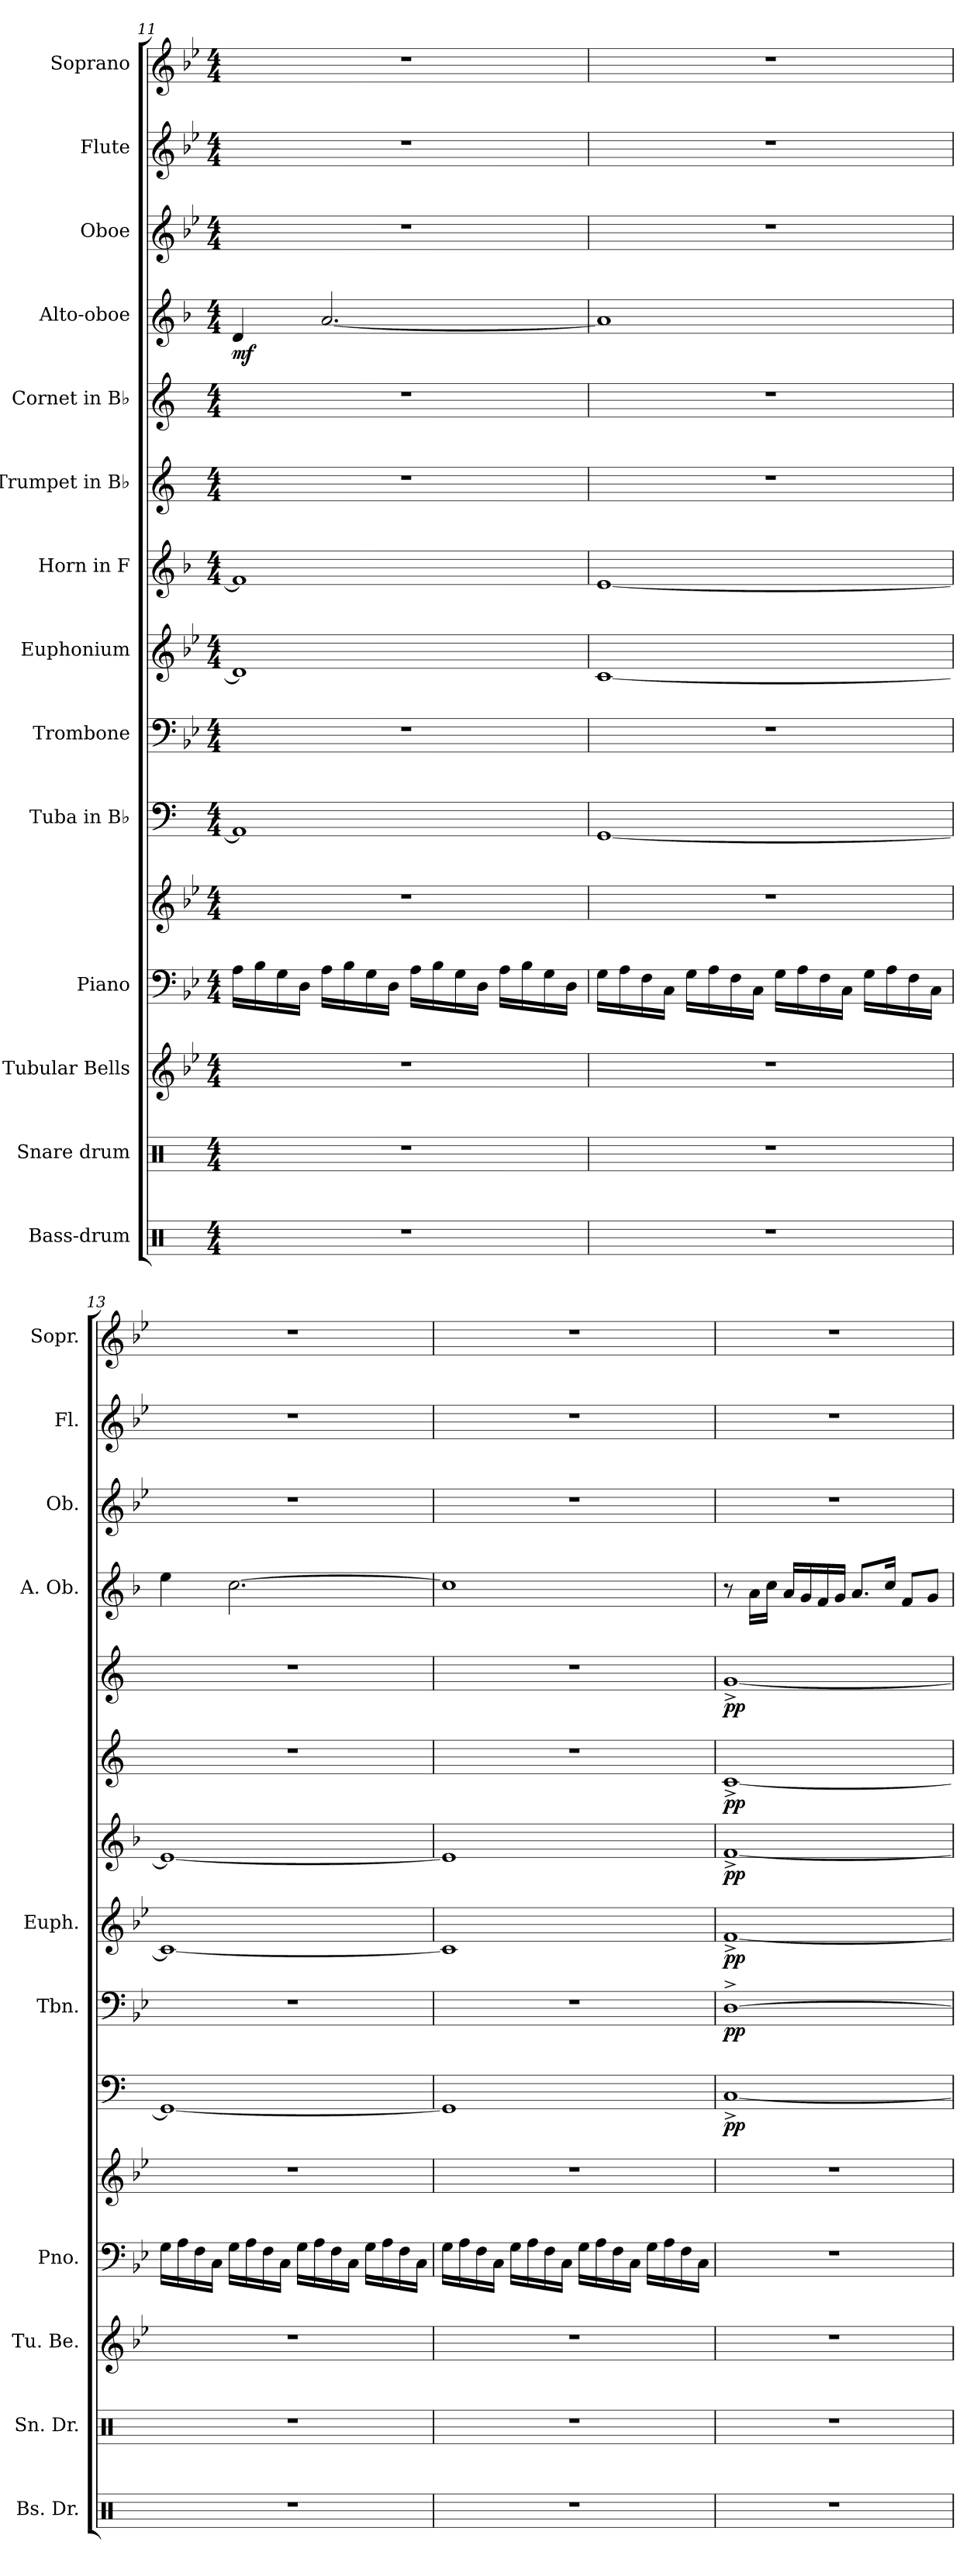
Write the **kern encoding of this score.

**kern	**kern	**kern	**kern	**kern	**kern	**dynam	**kern	**dynam	**kern	**dynam	**kern	**dynam	**kern	**dynam	**kern	**dynam	**kern	**dynam	**kern	**kern	**kern
*part14	*part13	*part12	*part11	*part11	*part10	*part10	*part9	*part9	*part8	*part8	*part7	*part7	*part6	*part6	*part5	*part5	*part4	*part4	*part3	*part2	*part1
*staff15	*staff14	*staff13	*staff12	*staff11	*staff10	*staff10	*staff9	*staff9	*staff8	*staff8	*staff7	*staff7	*staff6	*staff6	*staff5	*staff5	*staff4	*staff4	*staff3	*staff2	*staff1
*I"Bass-drum	*I"Snare drum	*I"Tubular Bells	*I"Piano	*	*I"Tuba in B♭	*	*I"Trombone	*	*I"Euphonium	*	*I"Horn in F	*	*I"Trumpet in B♭	*	*I"Cornet in B♭	*	*I"Alto-oboe	*	*I"Oboe	*I"Flute	*I"Soprano
*I'Bs. Dr.	*I'Sn. Dr.	*I'Tu. Be.	*I'Pno.	*	*	*	*I'Tbn.	*	*I'Euph.	*	*	*	*	*	*	*	*I'A. Ob.	*	*I'Ob.	*I'Fl.	*I'Sopr.
*clefX	*clefX	*clefG2	*clefF4	*clefG2	*clefF4	*	*clefF4	*	*clefG2	*	*clefG2	*	*clefG2	*	*clefG2	*	*clefG2	*	*clefG2	*clefG2	*clefG2
*	*	*	*	*	*ITrd1c2	*	*	*	*ITrd8c14	*	*ITrd4c7	*	*ITrd1c2	*	*ITrd1c2	*	*ITrd4c7	*	*	*	*
*k[]	*k[]	*k[b-e-]	*k[b-e-]	*k[b-e-]	*k[b-e-]	*	*k[b-e-]	*	*k[b-e-]	*	*k[b-e-]	*	*k[b-e-]	*	*k[b-e-]	*	*k[b-e-]	*	*k[b-e-]	*k[b-e-]	*k[b-e-]
*M4/4	*M4/4	*M4/4	*M4/4	*M4/4	*M4/4	*	*M4/4	*	*M4/4	*	*M4/4	*	*M4/4	*	*M4/4	*	*M4/4	*	*M4/4	*M4/4	*M4/4
=11	=11	=11	=11	=11	=11	=11	=11	=11	=11	=11	=11	=11	=11	=11	=11	=11	=11	=11	=11	=11	=11
!	!	!	!	!	!	!	!	!	!	!	!	!	!	!	!	!	!	!LO:DY:b	!	!	!
1r	1r	1r	16A\LL	1r	1GG]	.	1r	.	1D]	.	1B-]	.	1r	.	1r	.	4G/	mf	1r	1r	1r
.	.	.	16B-\	.	.	.	.	.	.	.	.	.	.	.	.	.	.	.	.	.	.
.	.	.	16G\	.	.	.	.	.	.	.	.	.	.	.	.	.	.	.	.	.	.
.	.	.	16D\JJ	.	.	.	.	.	.	.	.	.	.	.	.	.	.	.	.	.	.
.	.	.	16A\LL	.	.	.	.	.	.	.	.	.	.	.	.	.	[2.d/	.	.	.	.
.	.	.	16B-\	.	.	.	.	.	.	.	.	.	.	.	.	.	.	.	.	.	.
.	.	.	16G\	.	.	.	.	.	.	.	.	.	.	.	.	.	.	.	.	.	.
.	.	.	16D\JJ	.	.	.	.	.	.	.	.	.	.	.	.	.	.	.	.	.	.
.	.	.	16A\LL	.	.	.	.	.	.	.	.	.	.	.	.	.	.	.	.	.	.
.	.	.	16B-\	.	.	.	.	.	.	.	.	.	.	.	.	.	.	.	.	.	.
.	.	.	16G\	.	.	.	.	.	.	.	.	.	.	.	.	.	.	.	.	.	.
.	.	.	16D\JJ	.	.	.	.	.	.	.	.	.	.	.	.	.	.	.	.	.	.
.	.	.	16A\LL	.	.	.	.	.	.	.	.	.	.	.	.	.	.	.	.	.	.
.	.	.	16B-\	.	.	.	.	.	.	.	.	.	.	.	.	.	.	.	.	.	.
.	.	.	16G\	.	.	.	.	.	.	.	.	.	.	.	.	.	.	.	.	.	.
.	.	.	16D\JJ	.	.	.	.	.	.	.	.	.	.	.	.	.	.	.	.	.	.
!!LO:PB:g=z
=12	=12	=12	=12	=12	=12	=12	=12	=12	=12	=12	=12	=12	=12	=12	=12	=12	=12	=12	=12	=12	=12
1r	1r	1r	16G\LL	1r	[1FF	.	1r	.	[1C	.	[1A	.	1r	.	1r	.	1d]	.	1r	1r	1r
.	.	.	16A\	.	.	.	.	.	.	.	.	.	.	.	.	.	.	.	.	.	.
.	.	.	16F\	.	.	.	.	.	.	.	.	.	.	.	.	.	.	.	.	.	.
.	.	.	16C\JJ	.	.	.	.	.	.	.	.	.	.	.	.	.	.	.	.	.	.
.	.	.	16G\LL	.	.	.	.	.	.	.	.	.	.	.	.	.	.	.	.	.	.
.	.	.	16A\	.	.	.	.	.	.	.	.	.	.	.	.	.	.	.	.	.	.
.	.	.	16F\	.	.	.	.	.	.	.	.	.	.	.	.	.	.	.	.	.	.
.	.	.	16C\JJ	.	.	.	.	.	.	.	.	.	.	.	.	.	.	.	.	.	.
.	.	.	16G\LL	.	.	.	.	.	.	.	.	.	.	.	.	.	.	.	.	.	.
.	.	.	16A\	.	.	.	.	.	.	.	.	.	.	.	.	.	.	.	.	.	.
.	.	.	16F\	.	.	.	.	.	.	.	.	.	.	.	.	.	.	.	.	.	.
.	.	.	16C\JJ	.	.	.	.	.	.	.	.	.	.	.	.	.	.	.	.	.	.
.	.	.	16G\LL	.	.	.	.	.	.	.	.	.	.	.	.	.	.	.	.	.	.
.	.	.	16A\	.	.	.	.	.	.	.	.	.	.	.	.	.	.	.	.	.	.
.	.	.	16F\	.	.	.	.	.	.	.	.	.	.	.	.	.	.	.	.	.	.
.	.	.	16C\JJ	.	.	.	.	.	.	.	.	.	.	.	.	.	.	.	.	.	.
=13	=13	=13	=13	=13	=13	=13	=13	=13	=13	=13	=13	=13	=13	=13	=13	=13	=13	=13	=13	=13	=13
1r	1r	1r	16G\LL	1r	1FF_	.	1r	.	1C_	.	1A_	.	1r	.	1r	.	4a\	.	1r	1r	1r
.	.	.	16A\	.	.	.	.	.	.	.	.	.	.	.	.	.	.	.	.	.	.
.	.	.	16F\	.	.	.	.	.	.	.	.	.	.	.	.	.	.	.	.	.	.
.	.	.	16C\JJ	.	.	.	.	.	.	.	.	.	.	.	.	.	.	.	.	.	.
.	.	.	16G\LL	.	.	.	.	.	.	.	.	.	.	.	.	.	[2.f\	.	.	.	.
.	.	.	16A\	.	.	.	.	.	.	.	.	.	.	.	.	.	.	.	.	.	.
.	.	.	16F\	.	.	.	.	.	.	.	.	.	.	.	.	.	.	.	.	.	.
.	.	.	16C\JJ	.	.	.	.	.	.	.	.	.	.	.	.	.	.	.	.	.	.
.	.	.	16G\LL	.	.	.	.	.	.	.	.	.	.	.	.	.	.	.	.	.	.
.	.	.	16A\	.	.	.	.	.	.	.	.	.	.	.	.	.	.	.	.	.	.
.	.	.	16F\	.	.	.	.	.	.	.	.	.	.	.	.	.	.	.	.	.	.
.	.	.	16C\JJ	.	.	.	.	.	.	.	.	.	.	.	.	.	.	.	.	.	.
.	.	.	16G\LL	.	.	.	.	.	.	.	.	.	.	.	.	.	.	.	.	.	.
.	.	.	16A\	.	.	.	.	.	.	.	.	.	.	.	.	.	.	.	.	.	.
.	.	.	16F\	.	.	.	.	.	.	.	.	.	.	.	.	.	.	.	.	.	.
.	.	.	16C\JJ	.	.	.	.	.	.	.	.	.	.	.	.	.	.	.	.	.	.
!!LO:PB:g=z
=14	=14	=14	=14	=14	=14	=14	=14	=14	=14	=14	=14	=14	=14	=14	=14	=14	=14	=14	=14	=14	=14
1r	1r	1r	16G\LL	1r	1FF]	.	1r	.	1C]	.	1A]	.	1r	.	1r	.	1f]	.	1r	1r	1r
.	.	.	16A\	.	.	.	.	.	.	.	.	.	.	.	.	.	.	.	.	.	.
.	.	.	16F\	.	.	.	.	.	.	.	.	.	.	.	.	.	.	.	.	.	.
.	.	.	16C\JJ	.	.	.	.	.	.	.	.	.	.	.	.	.	.	.	.	.	.
.	.	.	16G\LL	.	.	.	.	.	.	.	.	.	.	.	.	.	.	.	.	.	.
.	.	.	16A\	.	.	.	.	.	.	.	.	.	.	.	.	.	.	.	.	.	.
.	.	.	16F\	.	.	.	.	.	.	.	.	.	.	.	.	.	.	.	.	.	.
.	.	.	16C\JJ	.	.	.	.	.	.	.	.	.	.	.	.	.	.	.	.	.	.
.	.	.	16G\LL	.	.	.	.	.	.	.	.	.	.	.	.	.	.	.	.	.	.
.	.	.	16A\	.	.	.	.	.	.	.	.	.	.	.	.	.	.	.	.	.	.
.	.	.	16F\	.	.	.	.	.	.	.	.	.	.	.	.	.	.	.	.	.	.
.	.	.	16C\JJ	.	.	.	.	.	.	.	.	.	.	.	.	.	.	.	.	.	.
.	.	.	16G\LL	.	.	.	.	.	.	.	.	.	.	.	.	.	.	.	.	.	.
.	.	.	16A\	.	.	.	.	.	.	.	.	.	.	.	.	.	.	.	.	.	.
.	.	.	16F\	.	.	.	.	.	.	.	.	.	.	.	.	.	.	.	.	.	.
.	.	.	16C\JJ	.	.	.	.	.	.	.	.	.	.	.	.	.	.	.	.	.	.
=15	=15	=15	=15	=15	=15	=15	=15	=15	=15	=15	=15	=15	=15	=15	=15	=15	=15	=15	=15	=15	=15
!	!	!	!	!	!	!LO:DY:b	!	!LO:DY:b	!	!LO:DY:b	!	!LO:DY:b	!	!LO:DY:b	!	!LO:DY:b	!	!	!	!	!
1r	1r	1r	1r	1r	[1BB-^	pp	[1D^	pp	[1F^	pp	[1B-^	pp	[1B-^	pp	[1f^	pp	8r	.	1r	1r	1r
.	.	.	.	.	.	.	.	.	.	.	.	.	.	.	.	.	16d\LL	.	.	.	.
.	.	.	.	.	.	.	.	.	.	.	.	.	.	.	.	.	16f\JJ	.	.	.	.
.	.	.	.	.	.	.	.	.	.	.	.	.	.	.	.	.	16d/LL	.	.	.	.
.	.	.	.	.	.	.	.	.	.	.	.	.	.	.	.	.	16c/	.	.	.	.
.	.	.	.	.	.	.	.	.	.	.	.	.	.	.	.	.	16B-/	.	.	.	.
.	.	.	.	.	.	.	.	.	.	.	.	.	.	.	.	.	16c/JJ	.	.	.	.
.	.	.	.	.	.	.	.	.	.	.	.	.	.	.	.	.	8.d/L	.	.	.	.
.	.	.	.	.	.	.	.	.	.	.	.	.	.	.	.	.	16f/Jk	.	.	.	.
.	.	.	.	.	.	.	.	.	.	.	.	.	.	.	.	.	8B-/L	.	.	.	.
.	.	.	.	.	.	.	.	.	.	.	.	.	.	.	.	.	8c/J	.	.	.	.
=	=	=	=	=	=	=	=	=	=	=	=	=	=	=	=	=	=	=	=	=	=
*-	*-	*-	*-	*-	*-	*-	*-	*-	*-	*-	*-	*-	*-	*-	*-	*-	*-	*-	*-	*-	*-
